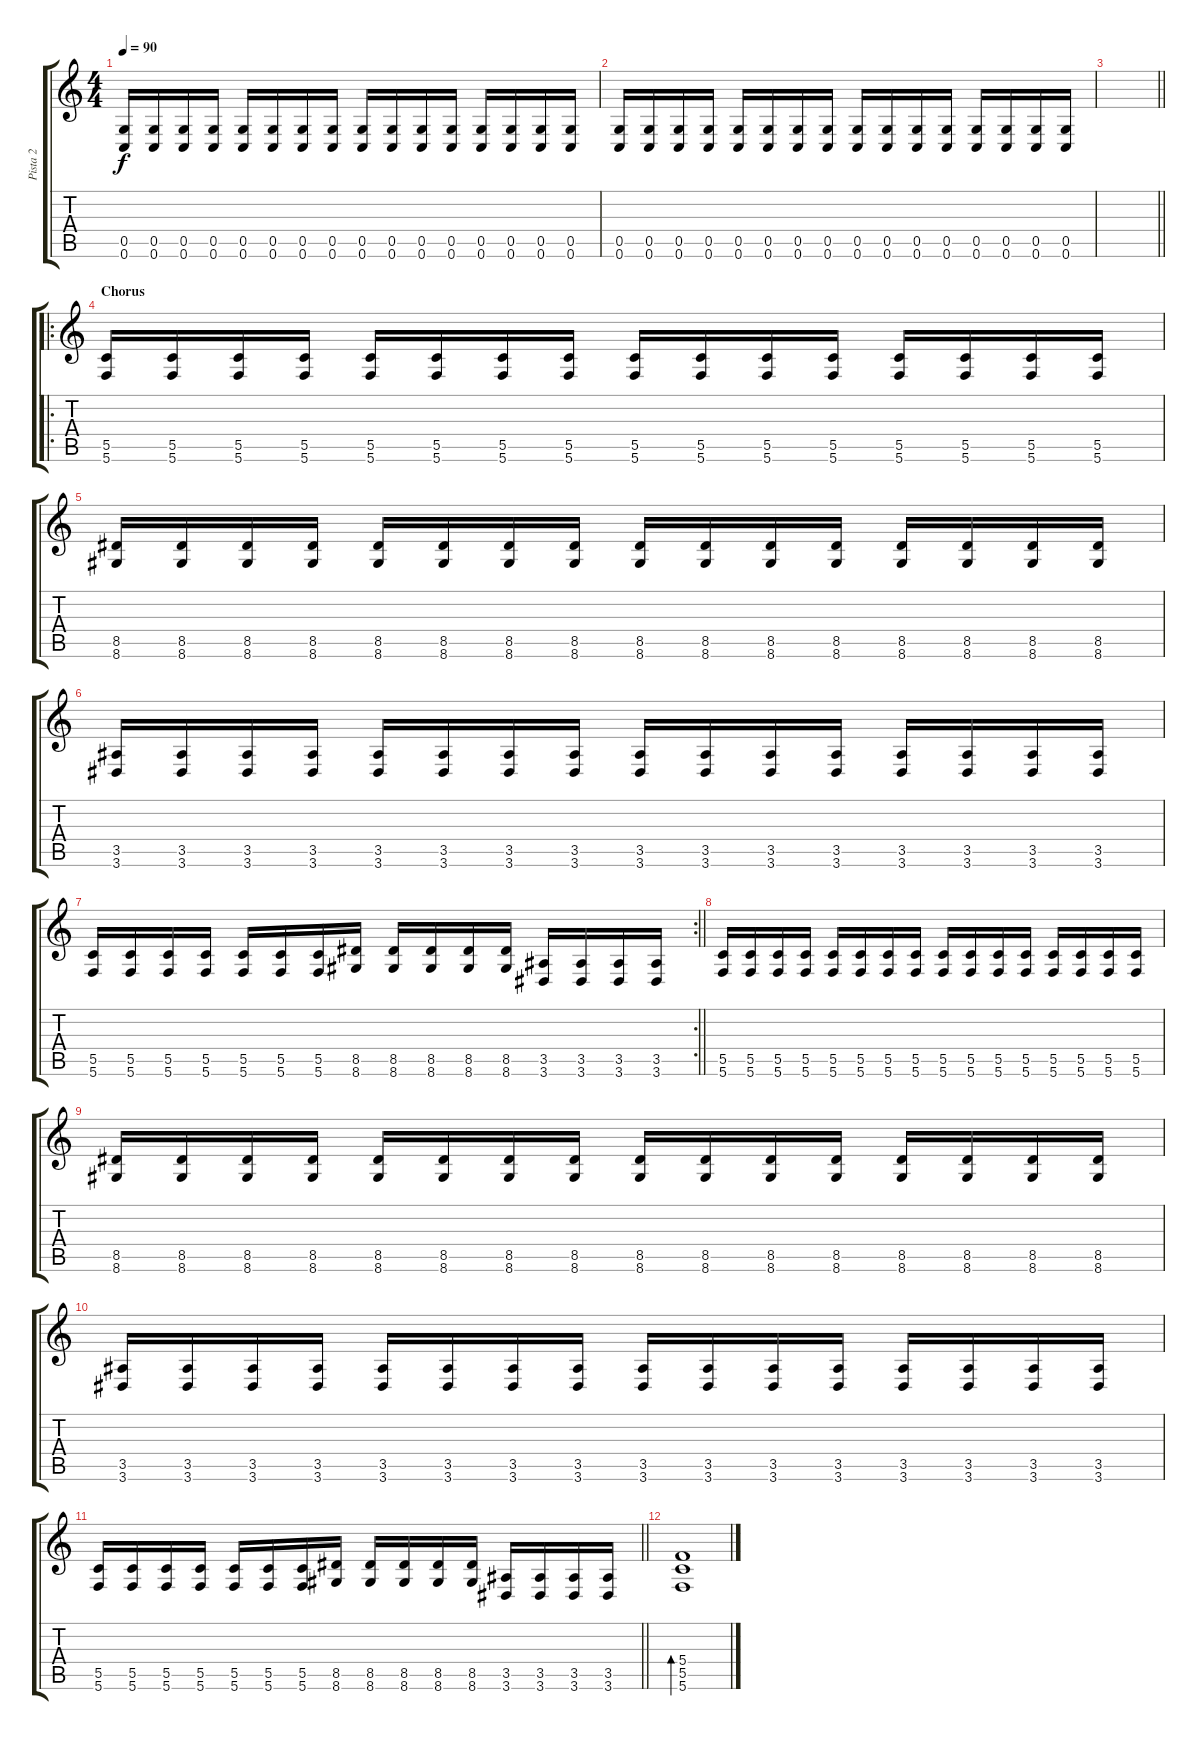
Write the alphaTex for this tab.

\track ("Pista 2" "Pista 2") {instrument overdrivenguitar}
\staff {score tabs}
\tuning (D4 A3 F3 C3 G2 C2) {hide}
\ts (4 4)
\tempo 90
\clef g2
\ks c
(0.5 0.6).16{dy f} (0.5 0.6).16 (0.5 0.6).16 (0.5 0.6).16 (0.5 0.6).16 (0.5 0.6).16 (0.5 0.6).16 (0.5 0.6).16 (0.5 0.6).16 (0.5 0.6).16 (0.5 0.6).16 (0.5 0.6).16 (0.5 0.6).16 (0.5 0.6).16 (0.5 0.6).16 (0.5 0.6).16 |
(0.5 0.6).16 (0.5 0.6).16 (0.5 0.6).16 (0.5 0.6).16 (0.5 0.6).16 (0.5 0.6).16 (0.5 0.6).16 (0.5 0.6).16 (0.5 0.6).16 (0.5 0.6).16 (0.5 0.6).16 (0.5 0.6).16 (0.5 0.6).16 (0.5 0.6).16 (0.5 0.6).16 (0.5 0.6).16 |
\barLineRight lightlight
|
\ro
\section ("" "Chorus")
(5.5 5.6).16 (5.5 5.6).16 (5.5 5.6).16 (5.5 5.6).16 (5.5 5.6).16 (5.5 5.6).16 (5.5 5.6).16 (5.5 5.6).16 (5.5 5.6).16 (5.5 5.6).16 (5.5 5.6).16 (5.5 5.6).16 (5.5 5.6).16 (5.5 5.6).16 (5.5 5.6).16 (5.5 5.6).16 |
(8.5 8.6).16 (8.5 8.6).16 (8.5 8.6).16 (8.5 8.6).16 (8.5 8.6).16 (8.5 8.6).16 (8.5 8.6).16 (8.5 8.6).16 (8.5 8.6).16 (8.5 8.6).16 (8.5 8.6).16 (8.5 8.6).16 (8.5 8.6).16 (8.5 8.6).16 (8.5 8.6).16 (8.5 8.6).16 |
(3.5 3.6).16 (3.5 3.6).16 (3.5 3.6).16 (3.5 3.6).16 (3.5 3.6).16 (3.5 3.6).16 (3.5 3.6).16 (3.5 3.6).16 (3.5 3.6).16 (3.5 3.6).16 (3.5 3.6).16 (3.5 3.6).16 (3.5 3.6).16 (3.5 3.6).16 (3.5 3.6).16 (3.5 3.6).16 |
\rc 2
\barLineRight lightlight
(5.5 5.6).16 (5.5 5.6).16 (5.5 5.6).16 (5.5 5.6).16 (5.5 5.6).16 (5.5 5.6).16 (5.5 5.6).16 (8.5 8.6).16 (8.5 8.6).16 (8.5 8.6).16 (8.5 8.6).16 (8.5 8.6).16 (3.5 3.6).16 (3.5 3.6).16 (3.5 3.6).16 (3.5 3.6).16 |
(5.5 5.6).16 (5.5 5.6).16 (5.5 5.6).16 (5.5 5.6).16 (5.5 5.6).16 (5.5 5.6).16 (5.5 5.6).16 (5.5 5.6).16 (5.5 5.6).16 (5.5 5.6).16 (5.5 5.6).16 (5.5 5.6).16 (5.5 5.6).16 (5.5 5.6).16 (5.5 5.6).16 (5.5 5.6).16 |
(8.5 8.6).16 (8.5 8.6).16 (8.5 8.6).16 (8.5 8.6).16 (8.5 8.6).16 (8.5 8.6).16 (8.5 8.6).16 (8.5 8.6).16 (8.5 8.6).16 (8.5 8.6).16 (8.5 8.6).16 (8.5 8.6).16 (8.5 8.6).16 (8.5 8.6).16 (8.5 8.6).16 (8.5 8.6).16 |
(3.5 3.6).16 (3.5 3.6).16 (3.5 3.6).16 (3.5 3.6).16 (3.5 3.6).16 (3.5 3.6).16 (3.5 3.6).16 (3.5 3.6).16 (3.5 3.6).16 (3.5 3.6).16 (3.5 3.6).16 (3.5 3.6).16 (3.5 3.6).16 (3.5 3.6).16 (3.5 3.6).16 (3.5 3.6).16 |
\barLineRight lightlight
(5.5 5.6).16 (5.5 5.6).16 (5.5 5.6).16 (5.5 5.6).16 (5.5 5.6).16 (5.5 5.6).16 (5.5 5.6).16 (8.5 8.6).16 (8.5 8.6).16 (8.5 8.6).16 (8.5 8.6).16 (8.5 8.6).16 (3.5 3.6).16 (3.5 3.6).16 (3.5 3.6).16 (3.5 3.6).16 |
(5.4 5.5 5.6).1{bd 480}
